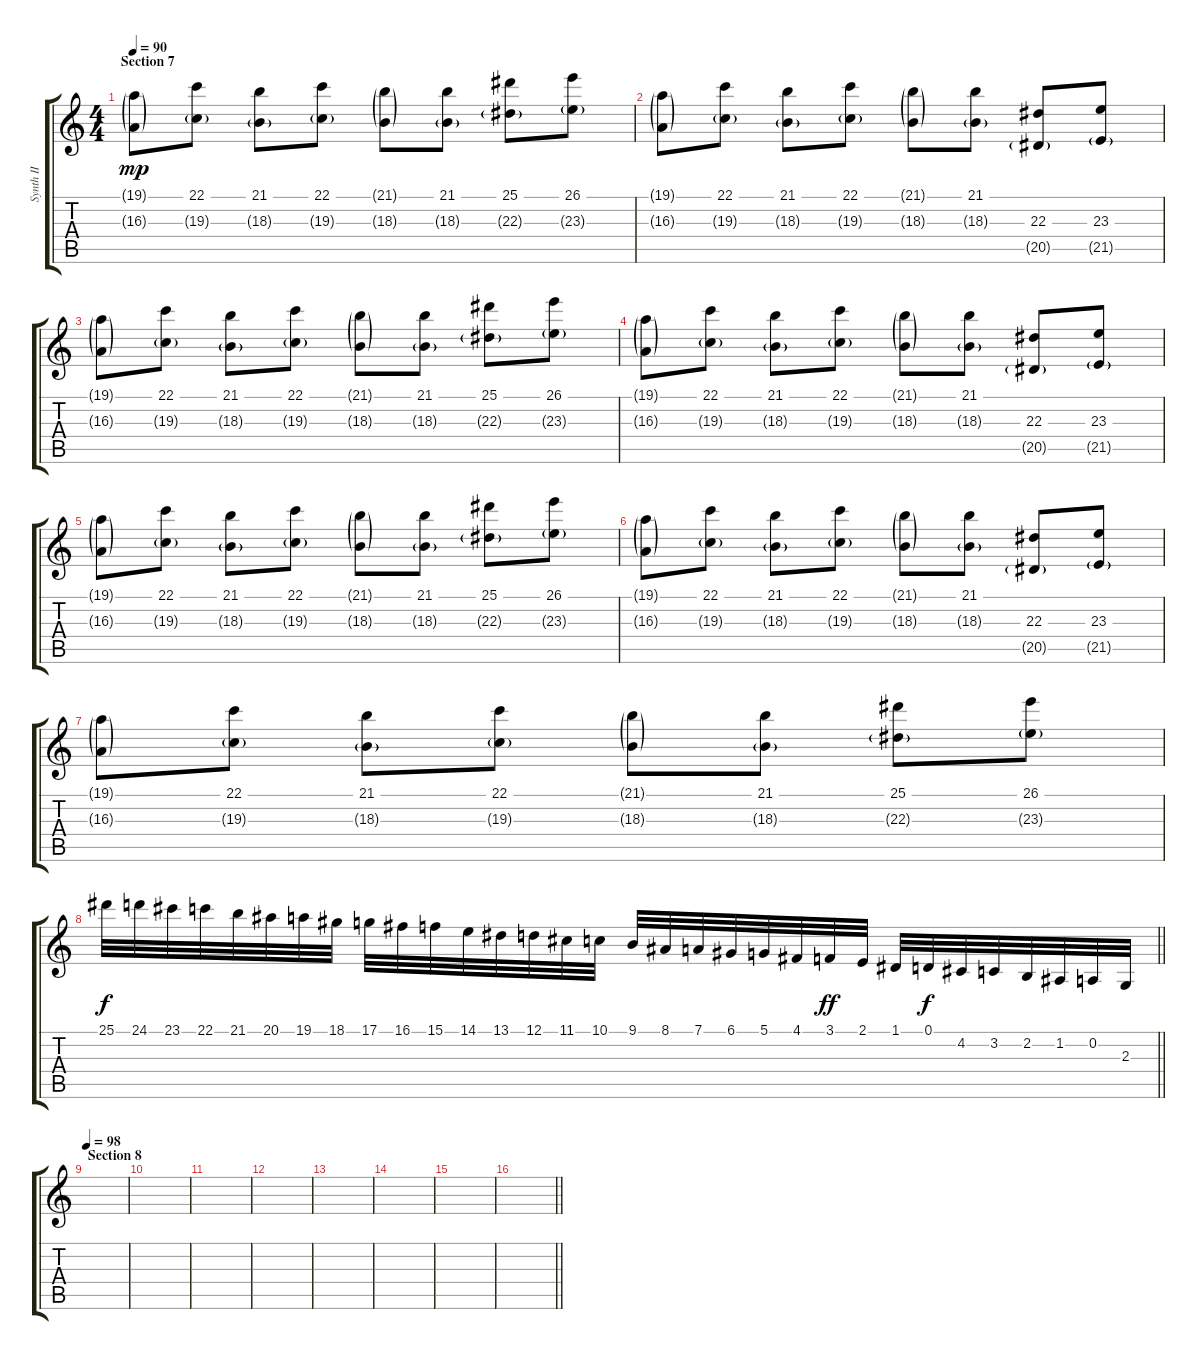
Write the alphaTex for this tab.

\track ("Synth II" "Synth II") {instrument harpsichord}
\staff {score tabs}
\tuning (D4 A3 F3 C3 G2 D2) {hide}
\ts (4 4)
\section ("" "Section 7")
\tempo 90
\clef g2
\ks c
(19.1{g} 16.3{g}).8{dy mp} (22.1 19.3{g}).8 (21.1 18.3{g}).8 (22.1 19.3{g}).8 (21.1{g} 18.3{g}).8 (21.1 18.3{g}).8 (25.1 22.3{g}).8 (26.1 23.3{g}).8 |
(19.1{g} 16.3{g}).8 (22.1 19.3{g}).8 (21.1 18.3{g}).8 (22.1 19.3{g}).8 (21.1{g} 18.3{g}).8 (21.1 18.3{g}).8 (22.3 20.5{g}).8 (23.3 21.5{g}).8 |
(19.1{g} 16.3{g}).8 (22.1 19.3{g}).8 (21.1 18.3{g}).8 (22.1 19.3{g}).8 (21.1{g} 18.3{g}).8 (21.1 18.3{g}).8 (25.1 22.3{g}).8 (26.1 23.3{g}).8 |
(19.1{g} 16.3{g}).8 (22.1 19.3{g}).8 (21.1 18.3{g}).8 (22.1 19.3{g}).8 (21.1{g} 18.3{g}).8 (21.1 18.3{g}).8 (22.3 20.5{g}).8 (23.3 21.5{g}).8 |
(19.1{g} 16.3{g}).8 (22.1 19.3{g}).8 (21.1 18.3{g}).8 (22.1 19.3{g}).8 (21.1{g} 18.3{g}).8 (21.1 18.3{g}).8 (25.1 22.3{g}).8 (26.1 23.3{g}).8 |
(19.1{g} 16.3{g}).8 (22.1 19.3{g}).8 (21.1 18.3{g}).8 (22.1 19.3{g}).8 (21.1{g} 18.3{g}).8 (21.1 18.3{g}).8 (22.3 20.5{g}).8 (23.3 21.5{g}).8 |
(19.1{g} 16.3{g}).8 (22.1 19.3{g}).8 (21.1 18.3{g}).8 (22.1 19.3{g}).8 (21.1{g} 18.3{g}).8 (21.1 18.3{g}).8 (25.1 22.3{g}).8 (26.1 23.3{g}).8 |
\barLineRight lightlight
25.1.32{dy f} 24.1.32 23.1.32 22.1.32 21.1.32 20.1.32 19.1.32 18.1.32 17.1.32 16.1.32 15.1.32 14.1.32 13.1.32 12.1.32 11.1.32 10.1.32 9.1.32 8.1.32 7.1.32 6.1.32 5.1.32 4.1.32 3.1.32{dy ff} 2.1.32 1.1.32 0.1.32{dy f} 4.2.32 3.2.32 2.2.32 1.2.32 0.2.32 2.3.32 |
\section ("" "Section 8")
\tempo 98
|
|
|
|
|
|
|
\barLineRight lightlight
